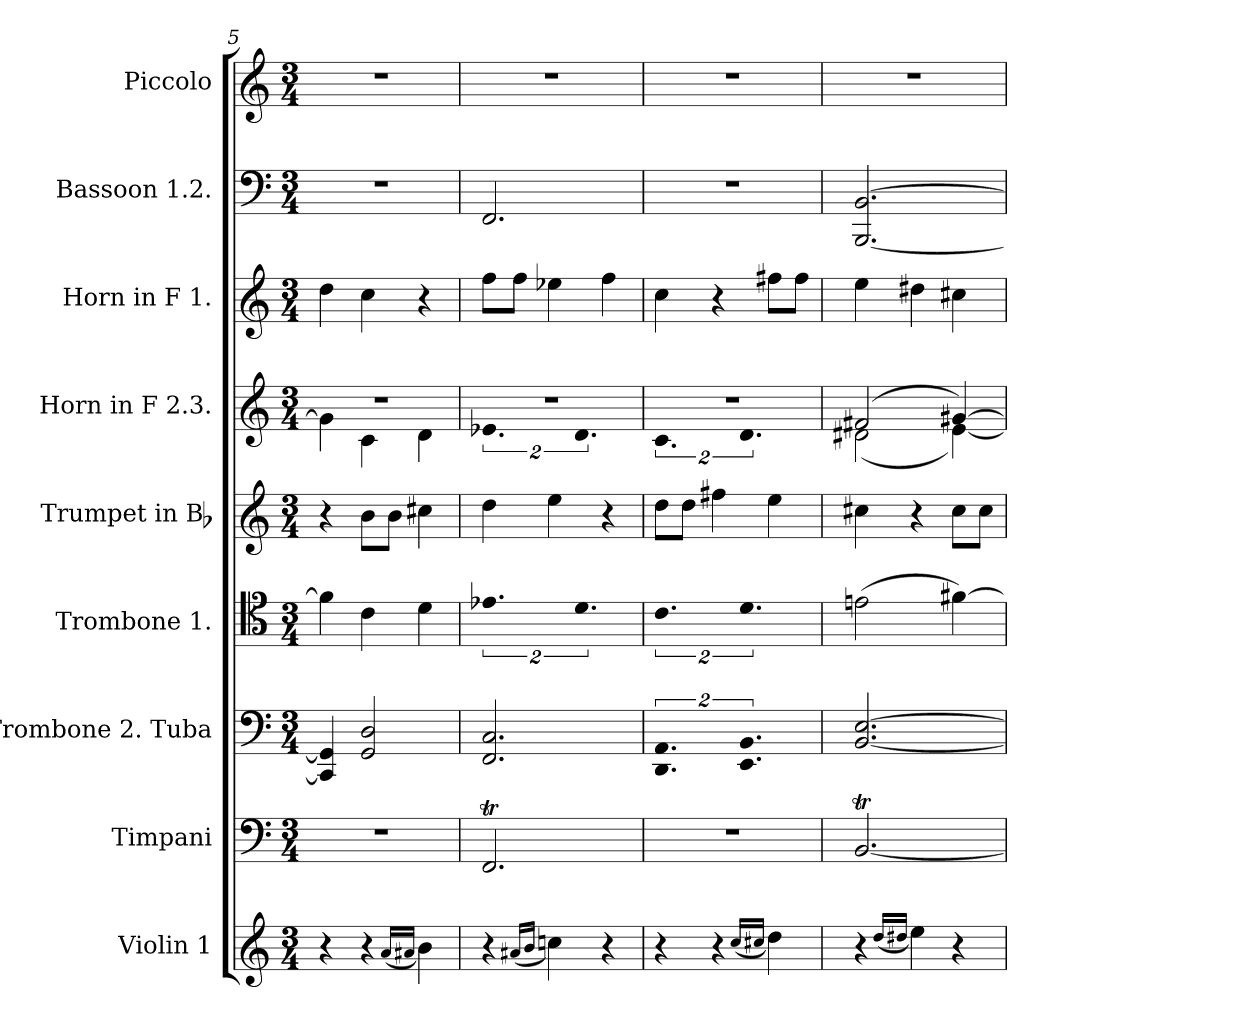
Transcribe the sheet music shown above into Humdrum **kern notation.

**kern	**kern	**kern	**kern	**kern	**kern	**kern	**kern	**kern
*part9	*part8	*part7	*part6	*part5	*part4	*part3	*part2	*part1
*staff9	*staff8	*staff7	*staff6	*staff5	*staff4	*staff3	*staff2	*staff1
*I"Violin 1	*I"Timpani	*I"Trombone 2. Tuba	*I"Trombone 1.	*I"Trumpet in Bb	*I"Horn in F 2.3.	*I"Horn in F 1.	*I"Bassoon 1.2.	*I"Piccolo
*I'1.Vln.	*I'Timp.	*I'2.Tbn. Tba.	*I'1.Tbn.	*I'Tpt.	*I'2.3.Hn.	*I'1.Hn.	*I'1.2.Bsn.	*I'Picc.
*clefG2	*clefF4	*clefF4	*clefC4	*clefG2	*clefG2	*clefG2	*clefF4	*clefG2
*	*	*	*	*ITrd1c2	*ITrd4c7	*ITrd4c7	*	*ITrd-7c-12
*k[]	*k[]	*k[]	*k[]	*k[b-e-]	*k[b-]	*k[b-]	*k[]	*k[]
*M3/4	*M3/4	*M3/4	*M3/4	*M3/4	*M3/4	*M3/4	*M3/4	*M3/4
=5	=5	=5	=5	=5	=5	=5	=5	=5
*	*	*	*	*	*^	*	*	*
4r	4%3r	4CC] 4GG]	4f]	4r	2.r	4c]	4g	4%3r	4%3r
4r	.	2GG 2D	4c	8aL	.	4F	4f	.	.
.	.	.	.	8aJ	.	.	.	.	.
(16qqa/LL	.	.	.	.	.	.	.	.	.
16qqa#X/JJ	.	.	.	.	.	.	.	.	.
4b)	.	.	4d	4bn	.	4G	4r	.	.
=6	=6	=6	=6	=6	=6	=6	=6	=6	=6
!	!	!	!LO:N:vis=2.	!	!	!LO:N:vis=2.	!	!	!
4r	2.FFT	2.FF 2.C	8%3e-X	4cc	2.r	8%3A-X	8b-L	2.FF	4%3r
.	.	.	.	.	.	.	8b-J	.	.
(16qqa#X/LL	.	.	.	.	.	.	.	.	.
16qqb/JJ	.	.	.	.	.	.	.	.	.
4ccn)	.	.	.	4dd	.	.	4a-X	.	.
!	!	!	!LO:N:vis=2.	!	!	!LO:N:vis=2.	!	!	!
.	.	.	8%3d	.	.	8%3G	.	.	.
4r	.	.	.	4r	.	.	4b-	.	.
=7	=7	=7	=7	=7	=7	=7	=7	=7	=7
!	!	!LO:N:vis=2.	!LO:N:vis=2.	!	!	!LO:N:vis=2.	!	!	!
4r	4%3r	8%3DD 8%3AA	8%3c	8ccL	2.r	8%3F	4f	4%3r	4%3r
.	.	.	.	8ccJ	.	.	.	.	.
4r	.	.	.	4een	.	.	4r	.	.
!	!	!LO:N:vis=2.	!LO:N:vis=2.	!	!	!LO:N:vis=2.	!	!	!
.	.	8%3EE 8%3BB	8%3d	.	.	8%3G	.	.	.
(16qqcc/LL	.	.	.	.	.	.	.	.	.
16qqcc#X/JJ	.	.	.	.	.	.	.	.	.
4dd)	.	.	.	4dd	.	.	8bnL	.	.
.	.	.	.	.	.	.	8bJ	.	.
=8	=8	=8	=8	=8	=8	=8	=8	=8	=8
4r	[2.BBt	[2.BB [2.E	(2en	4bn	(2Bn	(2G#X	4a	[2.BBB [2.BB	4%3r
(16qqdd/LL	.	.	.	.	.	.	.	.	.
16qqdd#X/JJ	.	.	.	.	.	.	.	.	.
4ee)	.	.	.	4r	.	.	4g#X	.	.
4r	.	.	[4f#X)	8bL	[4c#X)	[4A)	4f#X	.	.
.	.	.	.	8bJ	.	.	.	.	.
*	*	*	*	*	*v	*v	*	*	*
=	=	=	=	=	=	=	=	=
*-	*-	*-	*-	*-	*-	*-	*-	*-
